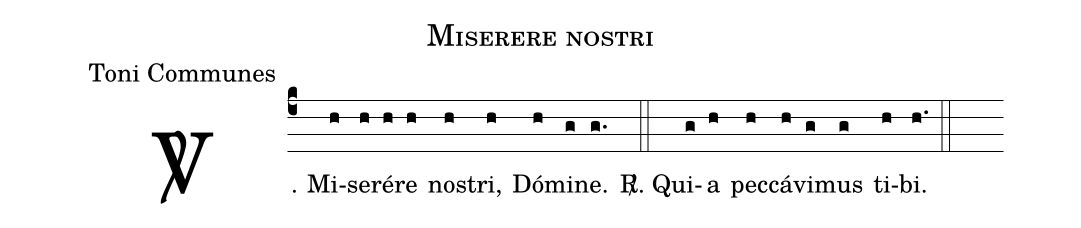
name:Miserere nostri;
office-part:Toni Communes;
%%
(c4) <sp>V/</sp>. Mi(h)se(h)ré(h)re(h) no(h)stri,(h) Dó(h)mi(g)ne.(g.) (::) <sp>R/</sp>. Qui(g)a(h) pec(h)cá(h)vi(g)mus(g) ti(h)bi.(h.) (::)
